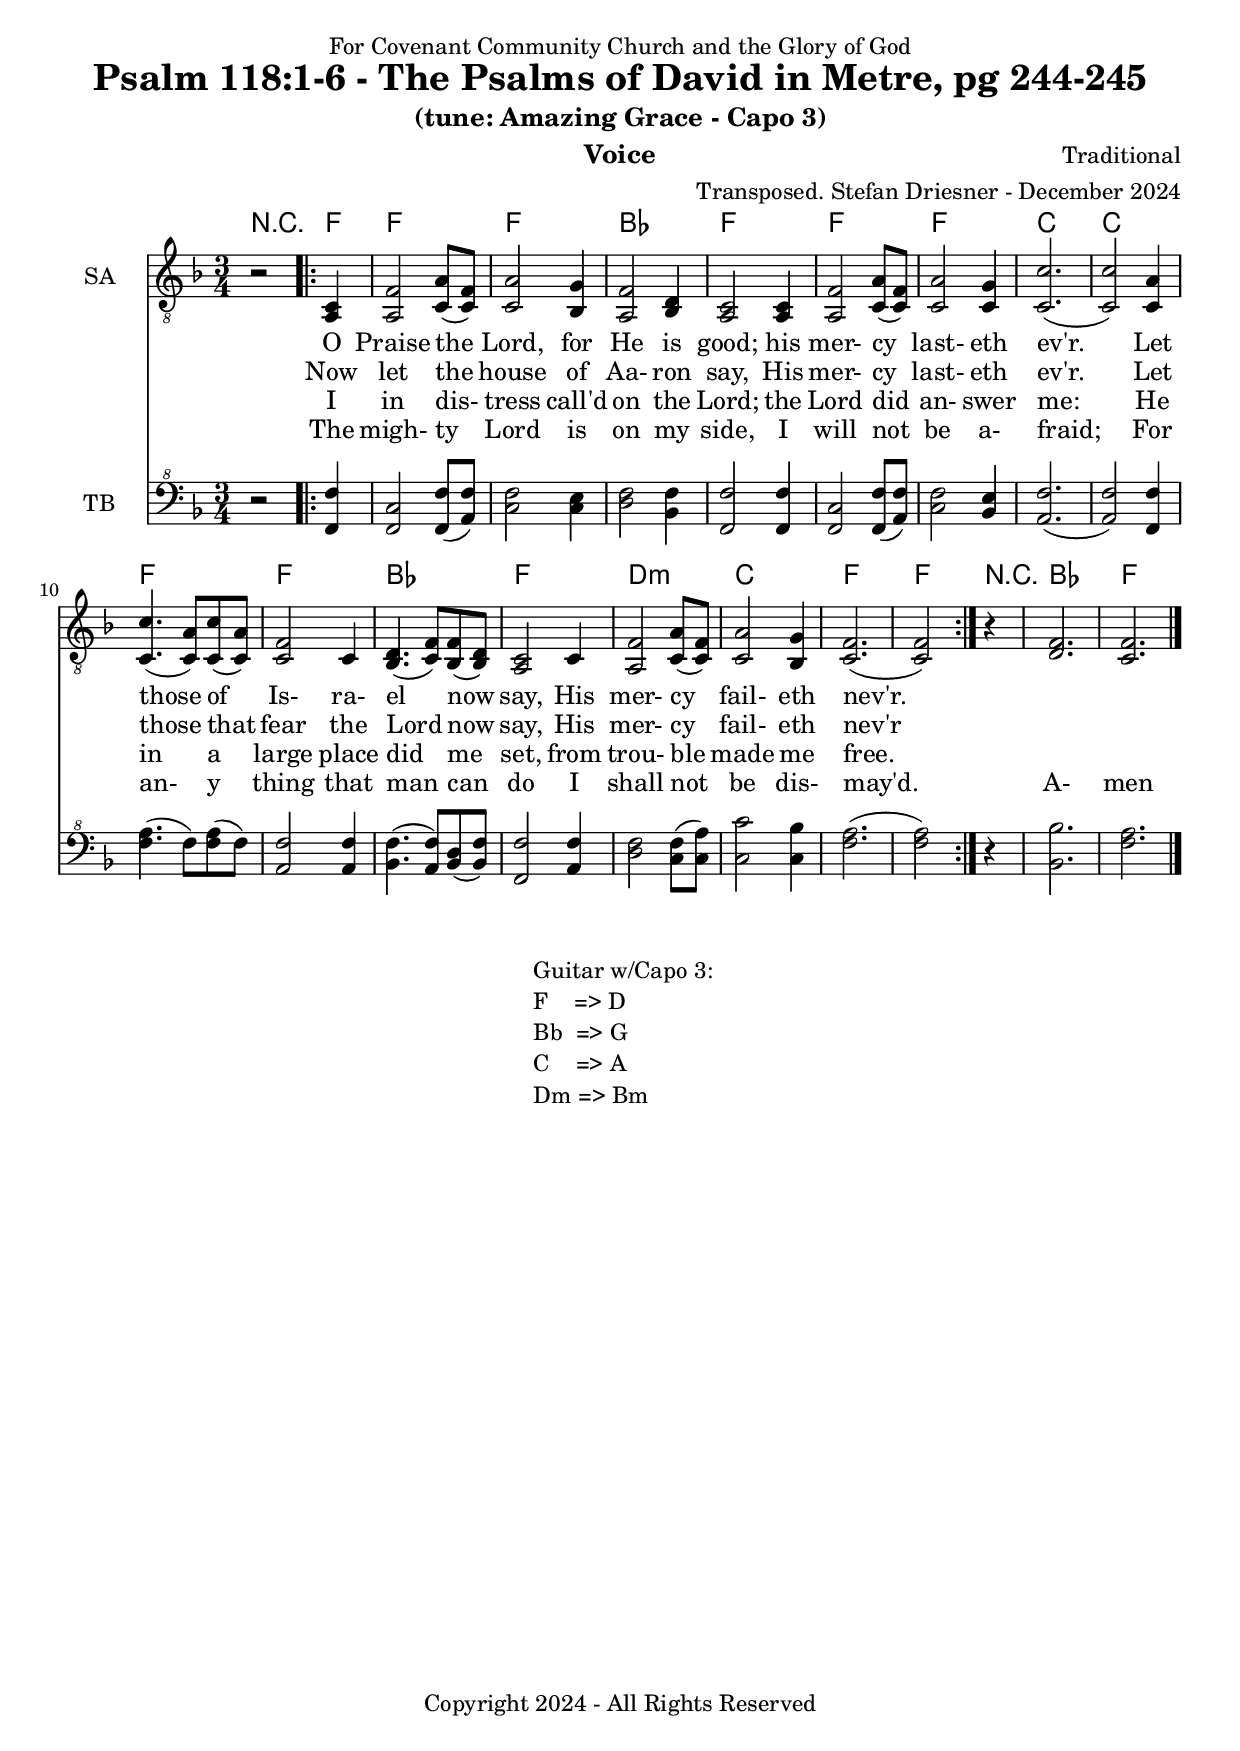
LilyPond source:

\version "2.24.1"
\language "english"

% force .mid extension for MIDI file output
#(ly:set-option 'midi-extension "mid")

\header {
  dedication = "For Covenant Community Church and the Glory of God"
  title = "Psalm 118:1-6 - The Psalms of David in Metre, pg 244-245"
  subtitle = "(tune: Amazing Grace - Capo 3)"
  instrument = "Voice"
  composer = "Traditional"
  arranger = "Transposed. Stefan Driesner - December 2024"
  meter = ""
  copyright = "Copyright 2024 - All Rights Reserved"
}

global = {
  \key f \major
  \numericTimeSignature
  \time 3/4
}

versesVoiceOne = \lyricmode {
  % Verse 1-2
  O Praise the Lord, for He is good;
  his mer- cy last- eth ev'r.
  Let those of Is- ra- el now say,  
  His mer- cy fail- eth nev'r.
}

versesVoiceTwo = \lyricmode {
  % Verse 3-4
  Now let the house of Aa- ron say,
  His mer- cy last- eth ev'r.
  Let those that fear the Lord now say,
  His mer- cy fail- eth nev'r
}

versesVoiceThree = \lyricmode {
  % Verse 5
  I in dis- tress call'd on the Lord;
  the Lord did an- swer me:
  He in a large place did me set,
  from trou- ble made me free.
}

versesVoiceFour = \lyricmode {
  % Verse 6
  The migh- ty Lord is on my side,
  I will not be a- fraid;
  For an- y thing that man can do
  I shall not be dis- may'd.
  A- men
}

SAVoice = \relative c {
  \global
  \dynamicUp
  % Music follows here.
  {
    r2
    \repeat volta 2
    {
      <a  c  >4 |
      % Verse 1
      <a   f' >2 <c  a' >8( <c  f>8)  | < c  a'>2 <bf g' >4  | <a f' >2 <bf d>4 | <a  c>2 <a  c>4 |
      <a   f' >2 <c  a' >8( <c  f>8)  | < c  a'>2 <c g' >4   | <c  c'>2.( | <c  c'>2 ) <c a' >4 |
      <c c'>4.(<c a'>8) <c c'>8(<c a'>8) | <c f >2 <c>4  | <bf d>4.(<c  f>8) <bf f'>8(<bf d>8) |
      <a c>2 <c>4 | <a   f' >2 <c  a' >8( <c  f>8)  | < c  a'>2 <bf g' >4  | <c f>2.( <c f>2 )
    }
  }
  r4 <d  f  >2. <c  f  >2.
  \bar "|."
}

TBVoice = \relative {
  \global
  \dynamicUp
  % Music follows here.
  {
    r2
    \repeat volta 2
    {
      <f  f'  >4 |
      % Verse 1
      <f c'>2 <f  f' >8( <a  f'>8)  | < c  f>2 < c e >4  | <d f >2 <bf f'>4 | <f  f'>2 <f  f'>4 |
      <f   c' >2 <f  f' >8( <a  f'>8)  | < c  f>2 <bf e >4   | <a  f'>2.( | <a  f'>2 ) <f f' >4 |
      <f' a>4.(<f>8) <f a>8(<f>8) | \relative c' <a f' >2 \relative c' <a f'>4  | \relative c' <bf f'>4.( \relative c' <a  f'>8) \relative c' <bf d>8(\relative c' <bf f'>8) |
      \relative c <f f'>2 \relative c' <a f'>4 | \relative c' <d f >2 \relative c' <c  f >8( \relative c' <c  a'>8)  | \relative c' < c  c'>2 \relative c' <c bf' >4  | \relative c' <f a>2.( \relative c' <f a>2 )
    }
  }
  r4 <bf,  bf'  >2. <f'  a  >2.
  \bar "|."
}

%Chords = \new ChordNames {
%  \chordmode {
%    r2 <d>4 <d>2. <d>2. <g>2. <d>2.
%    <d>2. <d>2. <a>2. <a>2.
%    <d>2. <d>2. <g>2. <d>2.
%    b2.:m <a>2. <d>2. <d>2
%    r4 <g>2. <d>2.
%  }
%}

Chords = \new ChordNames {
  \chordmode {
    r2 <f>4 <f>2. <f>2. <bf>2. <f>2.
    <f>2. <f>2. <c>2. <c>2.
    <f>2. <f>2. <bf>2. <f>2.
    d2.:m <c>2. <f>2. <f>2
    r4 <bf>2. <f>2.
  }
}

SAVoicePart = \new Staff \with {
  instrumentName = "SA"
  midiInstrument = "Voice Oohs"
} { \clef "treble_8" \SAVoice }
\addlyrics { \versesVoiceOne }
\addlyrics { \versesVoiceTwo }
\addlyrics { \versesVoiceThree }
\addlyrics { \versesVoiceFour }

TBVoicePart = \new Staff \with {
  instrumentName = "TB"
  midiInstrument = "Voice Oohs"
} { \clef "bass^8" \TBVoice }

\score {
  <<
    \Chords
    \SAVoicePart
    \TBVoicePart
  >>
  \layout { }
  \midi {
    \context {
      \Score
      tempoWholesPerMinute = #(ly:make-moment 100 4)
    }
  }
}

\markup {
  \fill-line {
    {
      \column {
        \left-align {
	" Guitar w/Capo 3:"
	" F    => D"
	" Bb  => G"
	" C    => A"
	" Dm => Bm"
        }
      }
    }
  }
}
